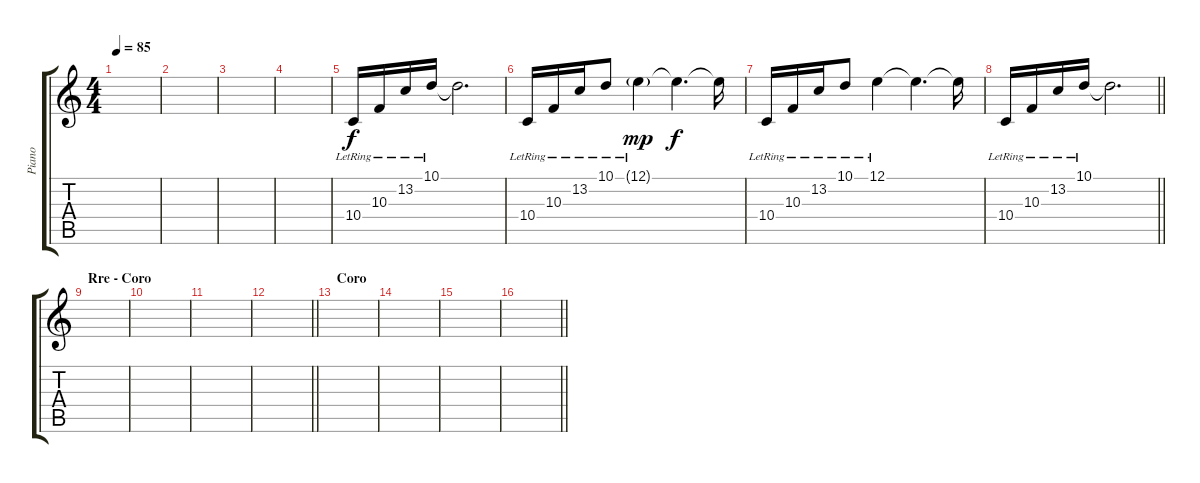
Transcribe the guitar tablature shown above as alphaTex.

\track ("Piano" "Piano") {instrument acousticgrandpiano}
\staff {score tabs}
\tuning (E4 B3 G3 D3 A2 E2) {hide}
\ts (4 4)
\tempo 85
\clef g2
\ks c
|
|
|
|
10.4{lr}.16 10.3{lr}.16 13.2{lr}.16 10.1{lr}.16 10.1{t}.2{d} |
10.4{lr}.16 10.3{lr}.16 13.2{lr}.16 10.1{lr}.8 12.1{g lr}.4{dy mp} 12.1{t}.4{d dy f} 12.1{t}.16 |
10.4{lr}.16 10.3{lr}.16 13.2{lr}.16 10.1{lr}.8 12.1{lr}.4 12.1{t}.4{d} 12.1{t}.16 |
\barLineRight lightlight
10.4{lr}.16 10.3{lr}.16 13.2{lr}.16 10.1{lr}.16 10.1{t}.2{d} |
\section ("" "Rre - Coro")
|
|
|
\barLineRight lightlight
|
\section ("" "Coro")
|
|
|
\barLineRight lightlight
